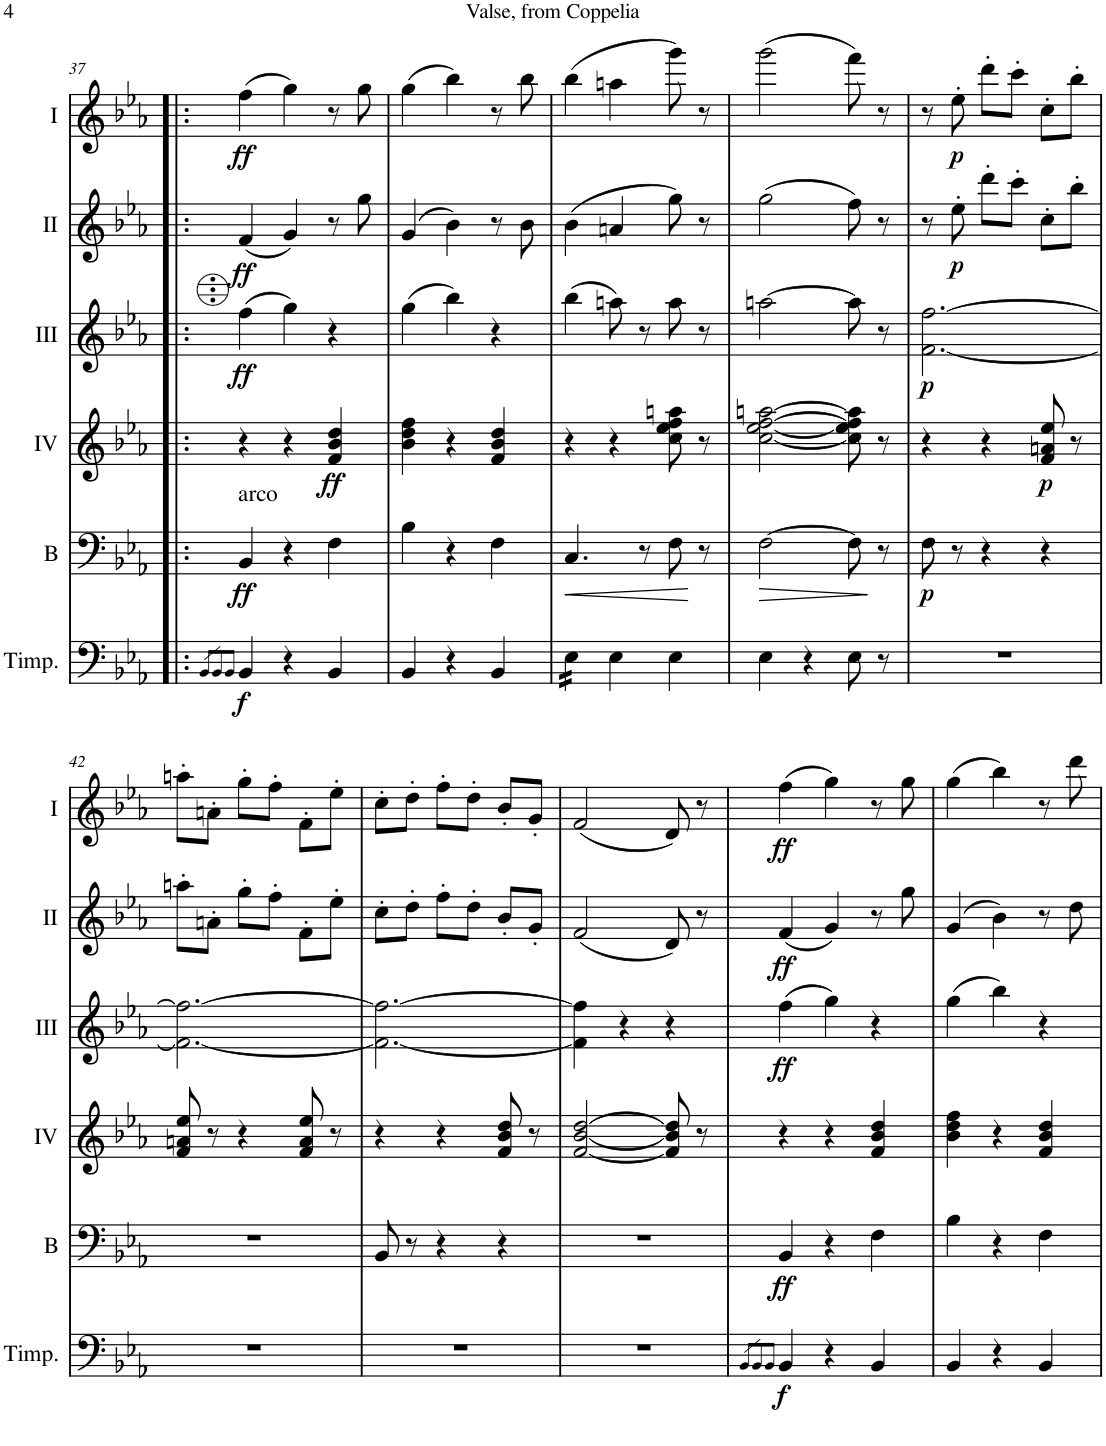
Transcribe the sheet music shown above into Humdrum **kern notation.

**kern	**dynam	**kern	**dynam	**kern	**dynam	**kern	**dynam	**kern	**dynam	**kern	**dynam
*part6	*part6	*part5	*part5	*part4	*part4	*part3	*part3	*part2	*part2	*part1	*part1
*staff6	*staff6	*staff5	*staff5	*staff4	*staff4	*staff3	*staff3	*staff2	*staff2	*staff1	*staff1
*I"Timpani	*	*I"Bass	*	*I"Acc. 4	*	*I"Acc. 3	*	*I"Acc. 2	*	*I"Acc. 1	*
*I'Timp.	*	*I'B	*	*	*	*	*	*	*	*	*
!!LO:PB:g=z
*clefF4	*	*clefF4	*	*clefG2	*	*clefG2	*	*clefG2	*	*clefG2	*
*	*	*Trd7c12	*	*Trd7c12	*	*Trd7c12	*	*	*	*	*
*k[b-e-a-]	*	*k[b-e-a-]	*	*k[b-e-a-]	*	*k[b-e-a-]	*	*k[b-e-a-]	*	*k[b-e-a-]	*
*M3/4	*	*M3/4	*	*M3/4	*	*M3/4	*	*M3/4	*	*M3/4	*
=37!|:	=37!|:	=37!|:	=37!|:	=37!|:	=37!|:	=37!|:	=37!|:	=37!|:	=37!|:	=37!|:	=37!|:
8qBB-/L	.	.	.	.	.	.	.	.	.	.	.
8qBB-/	.	.	.	.	.	.	.	.	.	.	.
8qBB-/J	.	.	.	.	.	.	.	.	.	.	.
!	!	!LO:TX:a:t=arco	!	!	!	!	!	!	!	!	!
!	!LO:DY:b	!	!LO:DY:b	!	!	!	!LO:DY:b	!	!LO:DY:b	!	!LO:DY:b
4BB-/	f	4BB-/	ff	4r	.	(4ff\	ff	(4f/	ff	(4ff\	ff
4r	.	4r	.	4r	.	4gg\)	.	4g/)	.	4gg\)	.
!	!	!	!	!	!LO:DY:b	!	!	!	!	!	!
4BB-/	.	4F\	.	4f/ 4b-/ 4dd/	ff	4r	.	8r	.	8r	.
.	.	.	.	.	.	.	.	8gg\	.	8gg\	.
=38	=38	=38	=38	=38	=38	=38	=38	=38	=38	=38	=38
4BB-/	.	4B-\	.	4b-\ 4dd\ 4ff\	.	(4gg\	.	(4g/	.	(4gg\	.
4r	.	4r	.	4r	.	4bb-\)	.	4b-\)	.	4bb-\)	.
4BB-/	.	4F\	.	4f/ 4b-/ 4dd/	.	4r	.	8r	.	8r	.
.	.	.	.	.	.	.	.	8b-\	.	8bb-\	.
=39	=39	=39	=39	=39	=39	=39	=39	=39	=39	=39	=39
!	!	!	!LO:HP:b	!	!	!	!	!	!	!	!
*tremolo	*	*	*	*	*	*	*	*	*	*	*
16E-\LL	.	4.C/	<	4r	.	(4bb-\	.	(4b-\	.	(4bb-\	.
16E-\	.	.	.	.	.	.	.	.	.	.	.
16E-\	.	.	.	.	.	.	.	.	.	.	.
16E-\JJ	.	.	.	.	.	.	.	.	.	.	.
*Xtremolo	*	*	*	*	*	*	*	*	*	*	*
4E-\	.	.	.	4r	.	8aan\)	.	4an/	.	4aan\	.
.	.	8r	.	.	.	8r	.	.	.	.	.
4E-\	.	8F\	.	8cc\ 8ee-\ 8ff\ 8aan\	.	8aa\	.	8gg\)	.	8ggg\)	.
.	.	8r	[	8r	.	8r	.	8r	.	8r	.
=40	=40	=40	=40	=40	=40	=40	=40	=40	=40	=40	=40
!	!	!	!LO:HP:b	!	!	!	!	!	!	!	!
4E-\	.	[2F\	>	[2cc\ [2ee-\ [2ff\ [2aan\	.	[2aan\	.	(2gg\	.	(2ggg\	.
4r	.	.	.	.	.	.	.	.	.	.	.
8E-\	.	8F\]	.	8cc\] 8ee-\] 8ff\] 8aa\]	.	8aa\]	.	8ff\)	.	8fff\)	.
8r	.	8r	]	8r	.	8r	.	8r	.	8r	.
=41	=41	=41	=41	=41	=41	=41	=41	=41	=41	=41	=41
!	!	!	!LO:DY:b	!	!	!	!LO:DY:b	!	!	!	!
2.r	.	8F\	p	4r	.	[2.f\ [2.ff\	p	8r	.	8r	.
!	!	!	!	!	!	!	!	!	!LO:DY:b	!	!LO:DY:b
.	.	8r	.	.	.	.	.	8ee-'\	p	8ee-'\	p
.	.	4r	.	4r	.	.	.	8ddd'\L	.	8ddd'\L	.
.	.	.	.	.	.	.	.	8ccc'\J	.	8ccc'\J	.
!	!	!	!	!	!LO:DY:b	!	!	!	!	!	!
.	.	4r	.	8f/ 8an/ 8ee-/	p	.	.	8cc'\L	.	8cc'\L	.
.	.	.	.	8r	.	.	.	8bb-'\J	.	8bb-'\J	.
!!LO:LB:g=z
=42	=42	=42	=42	=42	=42	=42	=42	=42	=42	=42	=42
2.r	.	2.r	.	8f/ 8an/ 8ee-/	.	2.f\_ 2.ff\_	.	8aan'\L	.	8aan'\L	.
.	.	.	.	8r	.	.	.	8an'\J	.	8an'\J	.
.	.	.	.	4r	.	.	.	8gg'\L	.	8gg'\L	.
.	.	.	.	.	.	.	.	8ff'\J	.	8ff'\J	.
.	.	.	.	8f/ 8a/ 8ee-/	.	.	.	8f'\L	.	8f'\L	.
.	.	.	.	8r	.	.	.	8ee-'\J	.	8ee-'\J	.
=43	=43	=43	=43	=43	=43	=43	=43	=43	=43	=43	=43
2.r	.	8BB-/	.	4r	.	2.f\_ 2.ff\_	.	8cc'\L	.	8cc'\L	.
.	.	8r	.	.	.	.	.	8dd'\J	.	8dd'\J	.
.	.	4r	.	4r	.	.	.	8ff'\L	.	8ff'\L	.
.	.	.	.	.	.	.	.	8dd'\J	.	8dd'\J	.
.	.	4r	.	8f/ 8b-/ 8dd/	.	.	.	8b-'/L	.	8b-'/L	.
.	.	.	.	8r	.	.	.	8g'/J	.	8g'/J	.
=44	=44	=44	=44	=44	=44	=44	=44	=44	=44	=44	=44
2.r	.	2.r	.	[2f/ [2b-/ [2dd/	.	4f\] 4ff\]	.	(2f/	.	(2f/	.
.	.	.	.	.	.	4r	.	.	.	.	.
.	.	.	.	8f/] 8b-/] 8dd/]	.	4r	.	8d/)	.	8d/)	.
.	.	.	.	8r	.	.	.	8r	.	8r	.
=45	=45	=45	=45	=45	=45	=45	=45	=45	=45	=45	=45
8qBB-/L	.	.	.	.	.	.	.	.	.	.	.
8qBB-/	.	.	.	.	.	.	.	.	.	.	.
8qBB-/J	.	.	.	.	.	.	.	.	.	.	.
!	!LO:DY:b	!	!LO:DY:b	!	!	!	!LO:DY:b	!	!LO:DY:b	!	!LO:DY:b
4BB-/	f	4BB-/	ff	4r	.	(4ff\	ff	(4f/	ff	(4ff\	ff
4r	.	4r	.	4r	.	4gg\)	.	4g/)	.	4gg\)	.
4BB-/	.	4F\	.	4f/ 4b-/ 4dd/	.	4r	.	8r	.	8r	.
.	.	.	.	.	.	.	.	8gg\	.	8gg\	.
=46	=46	=46	=46	=46	=46	=46	=46	=46	=46	=46	=46
4BB-/	.	4B-\	.	4b-\ 4dd\ 4ff\	.	(4gg\	.	(4g/	.	(4gg\	.
4r	.	4r	.	4r	.	4bb-\)	.	4b-\)	.	4bb-\)	.
4BB-/	.	4F\	.	4f/ 4b-/ 4dd/	.	4r	.	8r	.	8r	.
.	.	.	.	.	.	.	.	8dd\	.	8ddd\	.
=	=	=	=	=	=	=	=	=	=	=	=
*-	*-	*-	*-	*-	*-	*-	*-	*-	*-	*-	*-
